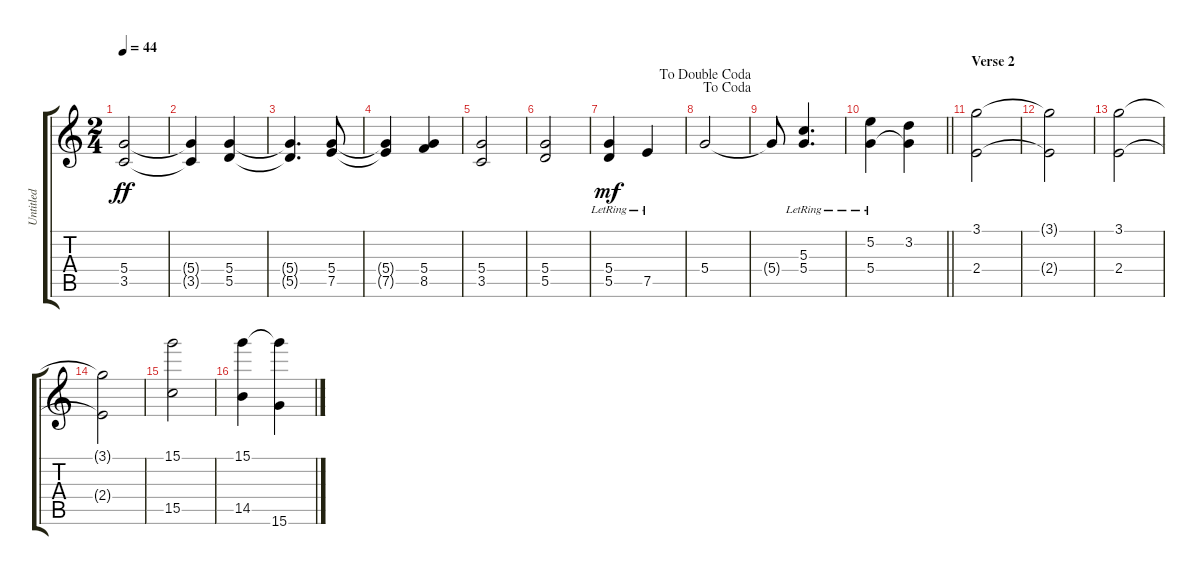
\track ("Untitled" "Untitled") {instrument stringensemble2}
\staff {score tabs}
\tuning (E5 B4 G4 D4 A3 E3) {hide}
\ts (2 4)
\tempo 44
\clef g2
\ks c
(5.4 3.5).2{dy ff} |
(5.4{t} 3.5{t}).4 (5.4 5.5).4 |
(5.4{t} 5.5{t}).4{d} (5.4 7.5).8 |
(5.4{t} 7.5{t}).4 (5.4 8.5).4 |
(5.4 3.5).2 |
(5.4 5.5).2 |
(5.4{lr} 5.5{lr}).4{dy mf} 7.5{lr}.4 |
\jump dacoda
\jump dadoublecoda
5.4.2 |
5.4{t}.8 (5.3{lr} 5.4{lr}).4{d} |
\barLineRight lightlight
(5.2{lr} 5.4{lr}).4 (3.2 5.4{t}).4 |
\section ("" "Verse 2")
(3.1 2.4).2 |
(3.1{t} 2.4{t}).2 |
(3.1 2.4).2 |
(3.1{t} 2.4{t}).2 |
(15.1 15.5).2 |
(15.1 14.5).4 (15.1{t} 15.6).4
